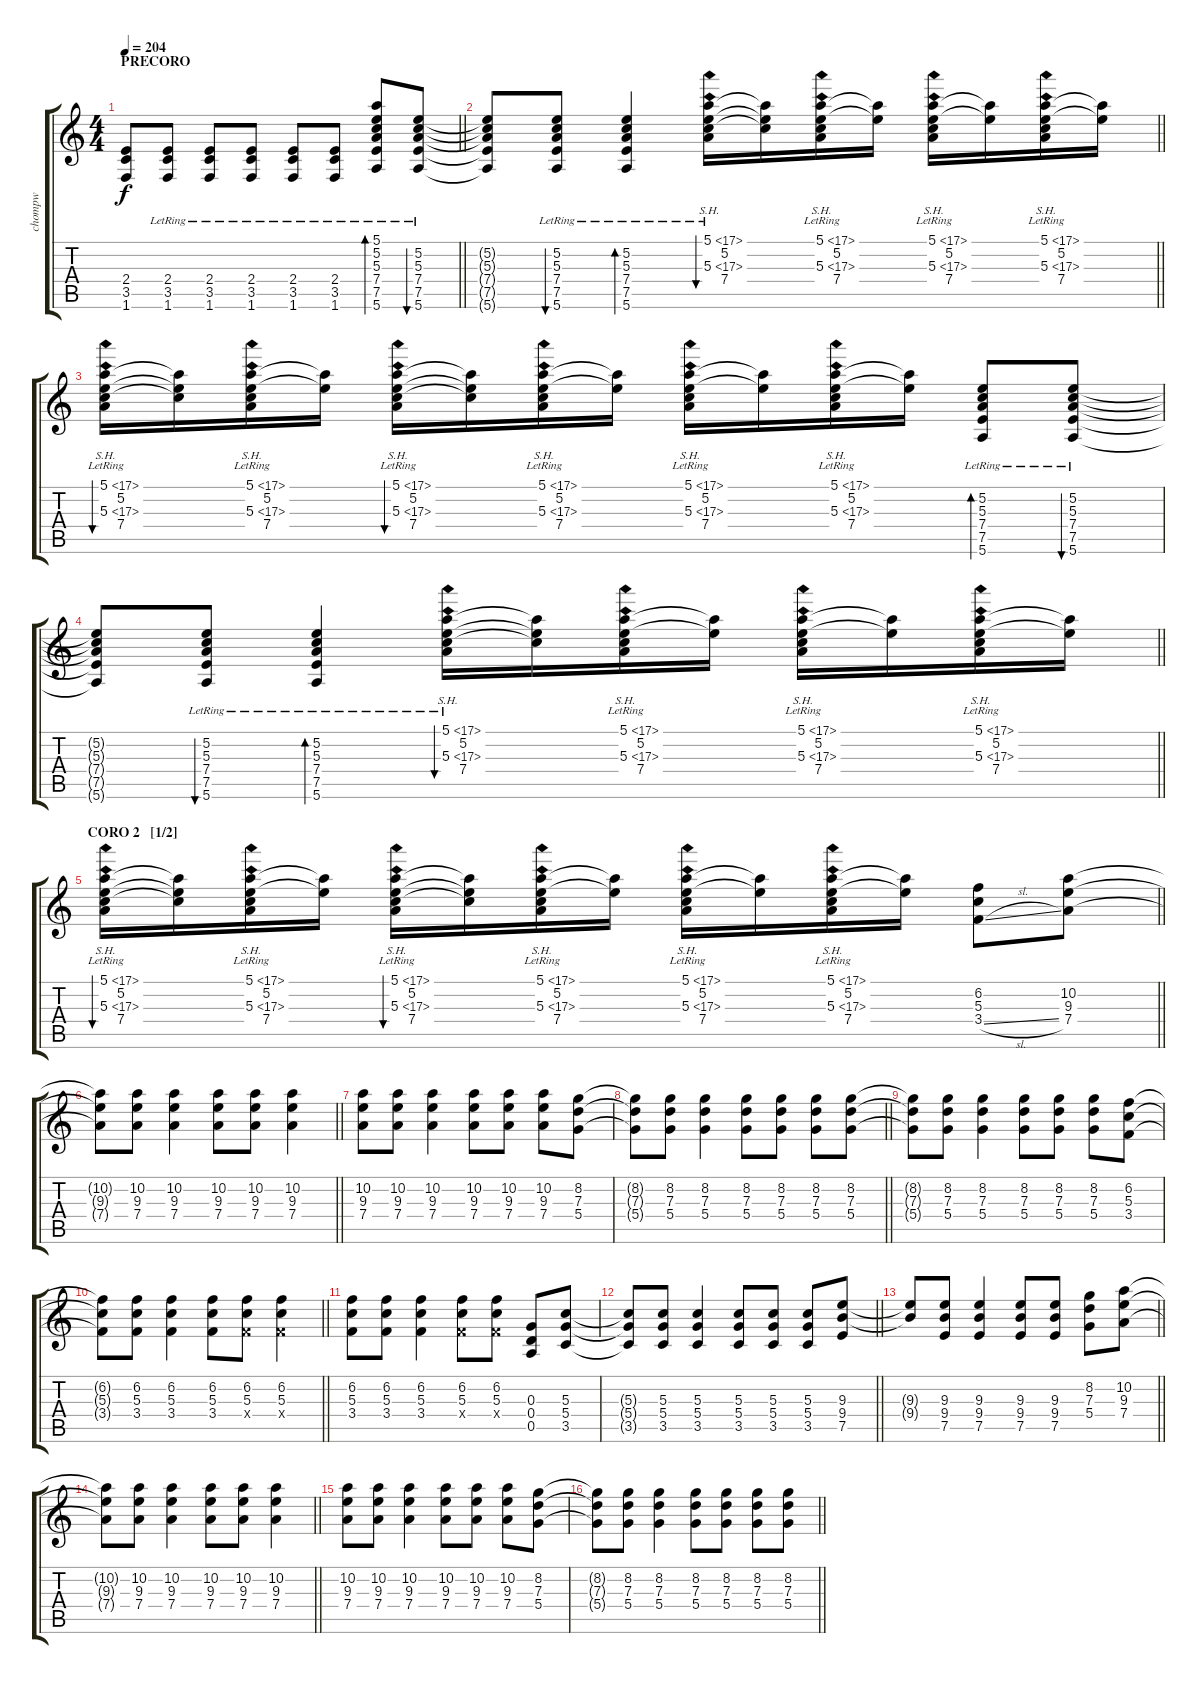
\track ("chompw" "chompw") {instrument distortionguitar}
\staff {score tabs}
\tuning (E4 B3 G3 D3 A2 E2) {hide}
\ts (4 4)
\section ("" "PRECORO")
\tempo 204
\clef g2
\barLineRight lightlight
\ks c
(2.4{t} 3.5{t} 1.6{t}).8{dy f} (2.4 3.5 1.6{lr}).8 (2.4{lr} 3.5 1.6).8 (2.4 3.5 1.6{lr}).8 (2.4{lr} 3.5 1.6).8 (2.4 3.5{lr} 1.6).8 (5.1{lr} 5.2{lr} 5.3{lr} 7.4{lr} 7.5{lr} 5.6{lr}).8{bd 60 instrument distortionguitar} (5.2{lr} 5.3{lr} 7.4{lr} 7.5{lr} 5.6{lr}).8{bu 30} |
\barLineRight lightlight
(5.2{t} 5.3{t} 7.4{t} 7.5{t} 5.6{t}).8 (5.2{lr} 5.3{lr} 7.4{lr} 7.5{lr} 5.6{lr}).8{bu 30} (5.2{lr} 5.3{lr} 7.4{lr} 7.5{lr} 5.6{lr}).4{bd 60} (5.1{sh 12 lr} 5.2{lr} 5.3{sh 12 lr} 7.4{lr}).16{bu 30} (5.1{t} 5.2{t} 5.3{t}).16 (5.1{sh 12 lr} 5.2{lr} 5.3{sh 12 lr} 7.4{lr}).16 (5.1{t} 5.2{t}).16 (5.1{sh 12 lr} 5.2{lr} 5.3{sh 12 lr} 7.4{lr}).16 (5.1{t} 5.2{t}).16 (5.1{sh 12 lr} 5.2{lr} 5.3{sh 12 lr} 7.4{lr}).16 (5.1{t} 5.2{t}).16 |
(5.1{sh 12 lr} 5.2{lr} 5.3{sh 12 lr} 7.4{lr}).16{bu 30} (5.1{t} 5.2{t} 5.3{t}).16 (5.1{sh 12 lr} 5.2{lr} 5.3{sh 12 lr} 7.4{lr}).16 (5.1{t} 5.2{t}).16 (5.1{sh 12 lr} 5.2{lr} 5.3{sh 12 lr} 7.4{lr}).16{bu 30} (5.1{t} 5.2{t} 5.3{t}).16 (5.1{sh 12 lr} 5.2{lr} 5.3{sh 12 lr} 7.4{lr}).16 (5.1{t} 5.2{t}).16 (5.1{sh 12 lr} 5.2{lr} 5.3{sh 12 lr} 7.4{lr}).16 (5.1{t} 5.2{t}).16 (5.1{sh 12 lr} 5.2{lr} 5.3{sh 12 lr} 7.4{lr}).16 (5.1{t} 5.2{t}).16 (5.2{lr} 5.3{lr} 7.4{lr} 7.5{lr} 5.6{lr}).8{bd 60} (5.2{lr} 5.3{lr} 7.4{lr} 7.5{lr} 5.6{lr}).8{bu 30} |
\barLineRight lightlight
(5.2{t} 5.3{t} 7.4{t} 7.5{t} 5.6{t}).8 (5.2{lr} 5.3{lr} 7.4{lr} 7.5{lr} 5.6{lr}).8{bu 30} (5.2{lr} 5.3{lr} 7.4{lr} 7.5{lr} 5.6{lr}).4{bd 60} (5.1{sh 12 lr} 5.2{lr} 5.3{sh 12 lr} 7.4{lr}).16{bu 30} (5.1{t} 5.2{t} 5.3{t}).16 (5.1{sh 12 lr} 5.2{lr} 5.3{sh 12 lr} 7.4{lr}).16 (5.1{t} 5.2{t}).16 (5.1{sh 12 lr} 5.2{lr} 5.3{sh 12 lr} 7.4{lr}).16 (5.1{t} 5.2{t}).16 (5.1{sh 12 lr} 5.2{lr} 5.3{sh 12 lr} 7.4{lr}).16 (5.1{t} 5.2{t}).16 |
\section ("" "CORO 2   [1/2]")
\barLineRight lightlight
(5.1{sh 12 lr} 5.2{lr} 5.3{sh 12 lr} 7.4{lr}).16{bu 30} (5.1{t} 5.2{t} 5.3{t}).16 (5.1{sh 12 lr} 5.2{lr} 5.3{sh 12 lr} 7.4{lr}).16 (5.1{t} 5.2{t}).16 (5.1{sh 12 lr} 5.2{lr} 5.3{sh 12 lr} 7.4{lr}).16{bu 30} (5.1{t} 5.2{t} 5.3{t}).16 (5.1{sh 12 lr} 5.2{lr} 5.3{sh 12 lr} 7.4{lr}).16 (5.1{t} 5.2{t}).16 (5.1{sh 12 lr} 5.2{lr} 5.3{sh 12 lr} 7.4{lr}).16 (5.1{t} 5.2{t}).16 (5.1{sh 12 lr} 5.2{lr} 5.3{sh 12 lr} 7.4{lr}).16 (5.1{t} 5.2{t}).16 (6.2 5.3 3.4{sl}).8 (10.2 9.3 7.4).8 |
\barLineRight lightlight
(10.2{t} 9.3{t} 7.4{t}).8 (10.2 9.3 7.4).8 (10.2 9.3 7.4).4 (10.2 9.3 7.4).8 (10.2 9.3 7.4).8 (10.2 9.3 7.4).4 |
(10.2 9.3 7.4).8 (10.2 9.3 7.4).8 (10.2 9.3 7.4).4 (10.2 9.3 7.4).8 (10.2 9.3 7.4).8 (10.2 9.3 7.4).8 (8.2 7.3 5.4).8 |
\barLineRight lightlight
(8.2{t} 7.3{t} 5.4{t}).8 (8.2 7.3 5.4).8 (8.2 7.3 5.4).4 (8.2 7.3 5.4).8 (8.2 7.3 5.4).8 (8.2 7.3 5.4).8 (8.2 7.3 5.4).8 |
(8.2{t} 7.3{t} 5.4{t}).8 (8.2 7.3 5.4).8 (8.2 7.3 5.4).4 (8.2 7.3 5.4).8 (8.2 7.3 5.4).8 (8.2 7.3 5.4).8 (6.2 5.3 3.4).8 |
\barLineRight lightlight
(6.2{t} 5.3{t} 3.4{t}).8 (6.2 5.3 3.4).8 (6.2 5.3 3.4).4 (6.2 5.3 3.4).8 (6.2 5.3 3.4{x}).8 (6.2 5.3 3.4{x}).4 |
(6.2 5.3 3.4).8 (6.2 5.3 3.4).8 (6.2 5.3 3.4).4 (6.2 5.3 3.4{x}).8 (6.2 5.3 3.4{x}).8 (0.3 0.4 0.5).8 (5.3 5.4 3.5).8 |
\barLineRight lightlight
(5.3{t} 5.4{t} 3.5{t}).8 (5.3 5.4 3.5).8 (5.3 5.4 3.5).4 (5.3 5.4 3.5).8 (5.3 5.4 3.5).8 (5.3 5.4 3.5).8 (9.3 9.4 7.5).8 |
\section ("" "")
\barLineRight lightlight
(9.3{t} 9.4{t}).8 (9.3 9.4 7.5).8 (9.3 9.4 7.5).4 (9.3 9.4 7.5).8 (9.3 9.4 7.5).8 (8.2 7.3 5.4).8 (10.2 9.3 7.4).8 |
\barLineRight lightlight
(10.2{t} 9.3{t} 7.4{t}).8 (10.2 9.3 7.4).8 (10.2 9.3 7.4).4 (10.2 9.3 7.4).8 (10.2 9.3 7.4).8 (10.2 9.3 7.4).4 |
(10.2 9.3 7.4).8 (10.2 9.3 7.4).8 (10.2 9.3 7.4).4 (10.2 9.3 7.4).8 (10.2 9.3 7.4).8 (10.2 9.3 7.4).8 (8.2 7.3 5.4).8 |
\barLineRight lightlight
(8.2{t} 7.3{t} 5.4{t}).8 (8.2 7.3 5.4).8 (8.2 7.3 5.4).4 (8.2 7.3 5.4).8 (8.2 7.3 5.4).8 (8.2 7.3 5.4).8 (8.2 7.3 5.4).8
